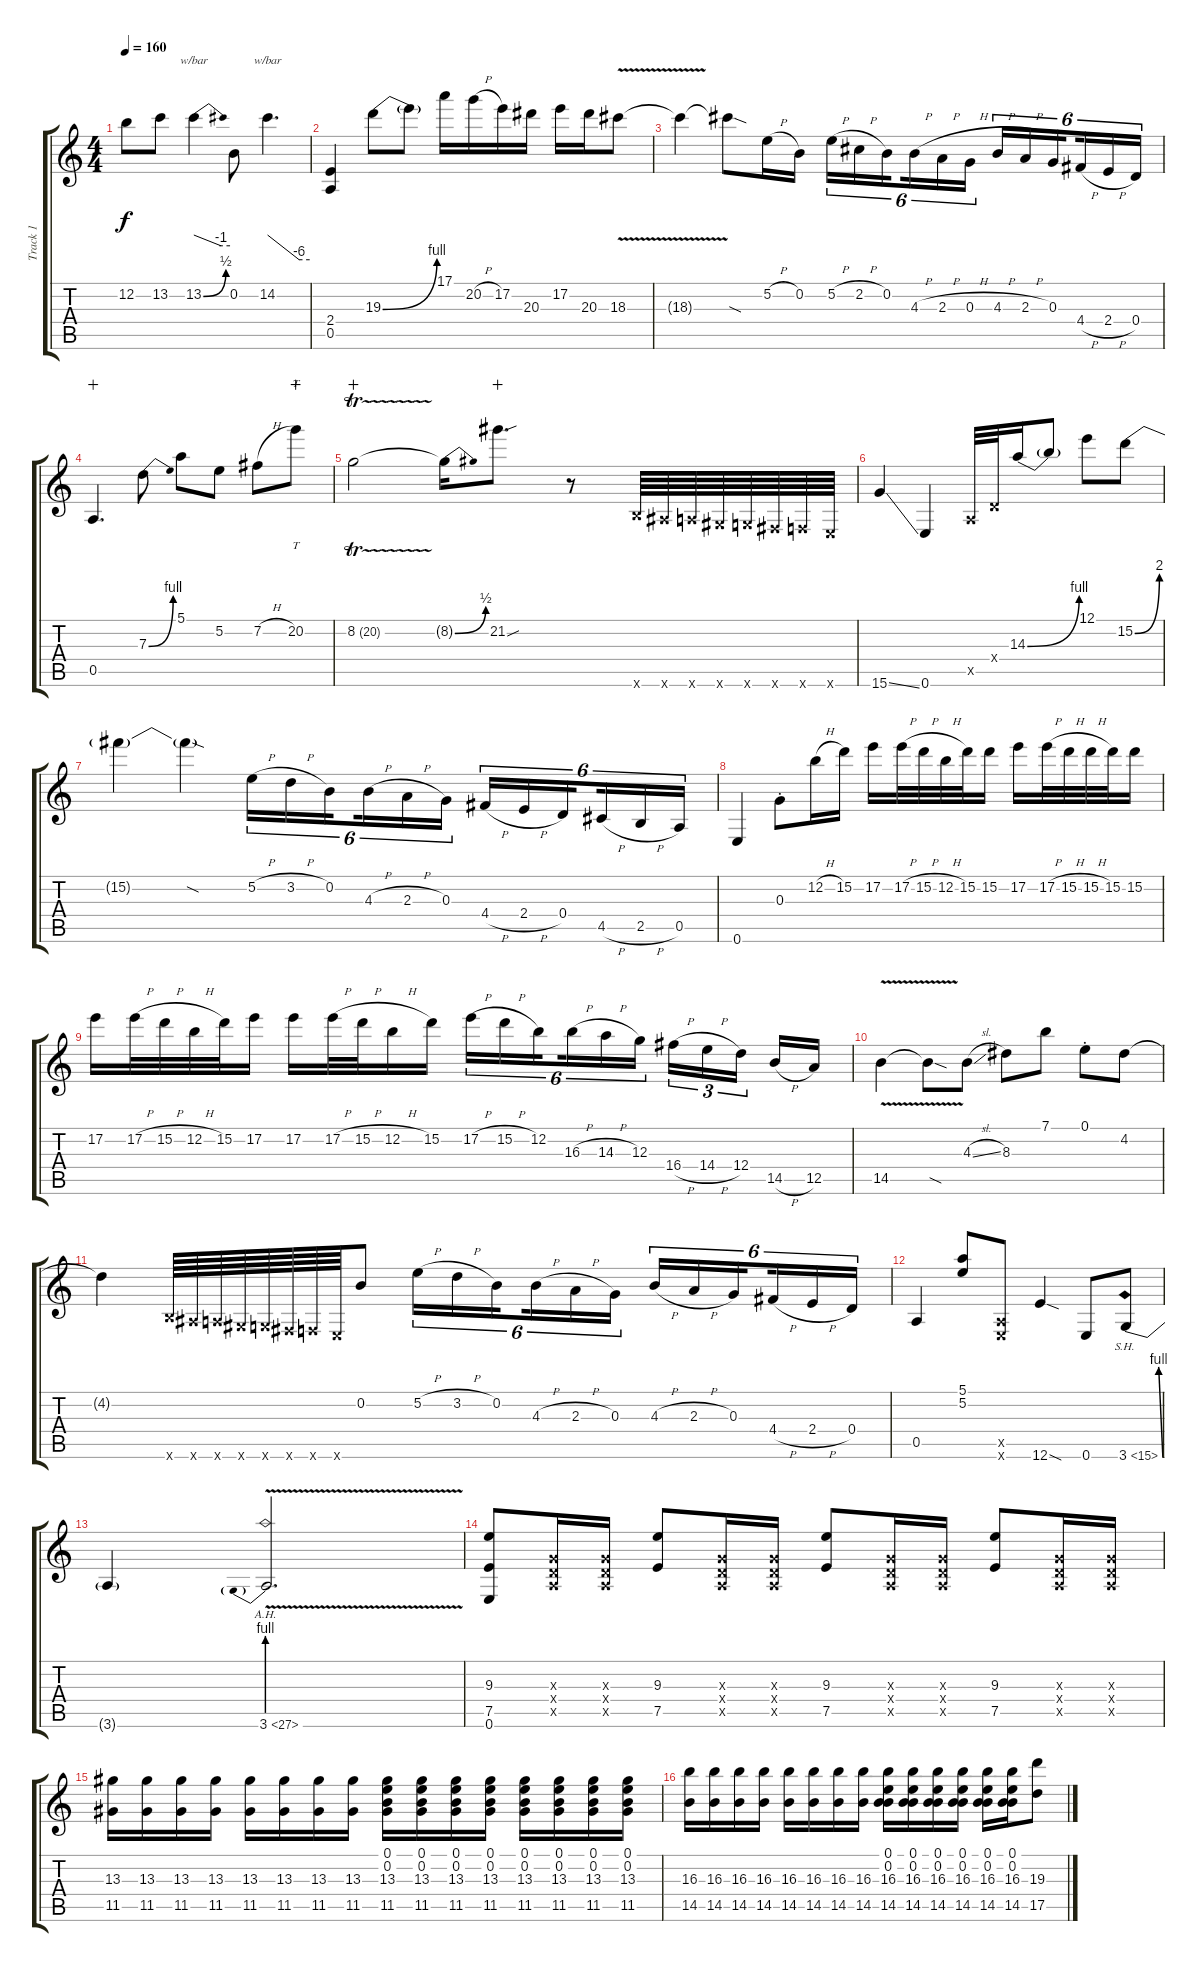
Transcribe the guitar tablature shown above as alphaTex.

\track ("Track 1" "Track 1") {instrument distortionguitar}
\staff {score tabs}
\tuning (E4 B3 G3 D3 A2 E2) {hide}
\ts (4 4)
\tempo 160
\clef g2
\ks c
12.2{t}.8{dy f} 13.2.8 13.2{be (bend 0 0 60 2)}.4{tbe (custom default 0 0 45 -4 60 -4)} 0.2.8 14.2.4{d tbe (custom default 0 0 45 -24 60 -24)} |
(2.4 0.5).4 19.3{be (bend 0 0 60 4)}.8 19.3{t}.8 17.1.16 20.2{h}.16 17.2.16 20.3.16 17.2.16 20.3.16 18.3{v}.8 |
18.3{t}.4 18.3{sod t}.8 5.2{h}.16 0.2.16 5.2{h}.16{tu (6 4)} 2.2{h}.16{tu (6 4)} 0.2.16{tu (6 4) beam splitsecondary} 4.3{h}.16{tu (6 4)} 2.3{h}.16{tu (6 4)} 0.3{h}.16{tu (6 4)} 4.3{h}.16{tu (6 4)} 2.3{h}.16{tu (6 4)} 0.3.16{tu (6 4) beam splitsecondary} 4.4{h}.16{tu (6 4)} 2.4{h}.16{tu (6 4)} 0.4.16{tu (6 4)} |
0.5.4{d wahc} 7.3{be (bend 0 0 60 4)}.8 5.1.8 5.2.8 7.2{h}.8 20.2.8{tt wahc} |
8.2{tr (20 16)}.2{wahc} 8.2{be (bend 0 0 60 2) t}.16 21.2{sou}.8{d wahc} r.8 7.6{x}.64 6.6{x}.64 5.6{x}.64 4.6{x}.64 3.6{x}.64 2.6{x}.64 1.6{x}.64 0.6{x}.64 |
15.6{ss}.4 0.6.4 0.5{x}.32 0.4{x}.32 14.3{be (bend 0 0 60 4)}.16 14.3{t}.8 12.1.8 15.2{be (bend 0 0 60 8)}.8 |
15.2{t}.4 15.2{sod t}.4 5.2{h}.16{tu (6 4)} 3.2{h}.16{tu (6 4)} 0.2.16{tu (6 4) beam splitsecondary} 4.3{h}.16{tu (6 4)} 2.3{h}.16{tu (6 4)} 0.3.16{tu (6 4)} 4.4{h}.16{tu (6 4)} 2.4{h}.16{tu (6 4)} 0.4.16{tu (6 4) beam splitsecondary} 4.5{h}.16{tu (6 4)} 2.5{h}.16{tu (6 4)} 0.5.16{tu (6 4)} |
0.6.4 0.3{st}.8 12.2{h}.16 15.2.16 17.2.16 17.2{h}.32 15.2{h}.32 12.2{h}.32 15.2.32 15.2.16 17.2.16 17.2{h}.32 15.2{h}.32 15.2{h}.32 15.2.32 15.2.16 |
17.2.16 17.2{h}.32 15.2{h}.32 12.2{h}.32 15.2.32 17.2.16 17.2.16 17.2{h}.32 15.2{h}.32 12.2{h}.16 15.2.16 17.2{h}.16{tu (6 4)} 15.2{h}.16{tu (6 4)} 12.2.16{tu (6 4) beam splitsecondary} 16.3{h}.16{tu (6 4)} 14.3{h}.16{tu (6 4)} 12.3.16{tu (6 4)} 16.4{h}.16{tu (3 2)} 14.4{h}.16{tu (3 2)} 12.4.16{tu (3 2) beam splitsecondary} 14.5{h}.16 12.5.16 |
14.5{v}.4 14.5{sod t}.8 4.3{sl}.8 8.3.8 7.1.8 0.1{st}.8 4.2.8 |
4.2{t}.4 7.6{x}.64 6.6{x}.64 5.6{x}.64 4.6{x}.64 3.6{x}.64 2.6{x}.64 1.6{x}.64 0.6{x}.64 0.2.8 5.2{h}.16{tu (6 4)} 3.2{h}.16{tu (6 4)} 0.2.16{tu (6 4) beam splitsecondary} 4.3{h}.16{tu (6 4)} 2.3{h}.16{tu (6 4)} 0.3.16{tu (6 4)} 4.3{h}.16{tu (6 4)} 2.3{h}.16{tu (6 4)} 0.3.16{tu (6 4) beam splitsecondary} 4.4{h}.16{tu (6 4)} 2.4{h}.16{tu (6 4)} 0.4.16{tu (6 4)} |
0.5.4 (5.1 5.2).8 (0.5{x} 0.6{x}).8 12.6{sod}.4 0.6.8 3.6{be (bend 0 0 60 4) sh 12}.8 |
3.6{t}.4 3.6{be (prebend 0 4 60 4) ah 24 v}.2{d} |
(9.3 7.5 0.6).8 (0.3{x} 0.4{x} 0.5{x}).16 (0.3{x} 0.4{x} 0.5{x}).16 (9.3 7.5).8 (0.3{x} 0.4{x} 0.5{x}).16 (0.3{x} 0.4{x} 0.5{x}).16 (9.3 7.5).8 (0.3{x} 0.4{x} 0.5{x}).16 (0.3{x} 0.4{x} 0.5{x}).16 (9.3 7.5).8 (0.3{x} 0.4{x} 0.5{x}).16 (0.3{x} 0.4{x} 0.5{x}).16 |
(13.3 11.5).16 (13.3 11.5).16 (13.3 11.5).16 (13.3 11.5).16 (13.3 11.5).16 (13.3 11.5).16 (13.3 11.5).16 (13.3 11.5).16 (0.1 0.2 13.3 11.5).16 (0.1 0.2 13.3 11.5).16 (0.1 0.2 13.3 11.5).16 (0.1 0.2 13.3 11.5).16 (0.1 0.2 13.3 11.5).16 (0.1 0.2 13.3 11.5).16 (0.1 0.2 13.3 11.5).16 (0.1 0.2 13.3 11.5).16 |
(16.3 14.5).16 (16.3 14.5).16 (16.3 14.5).16 (16.3 14.5).16 (16.3 14.5).16 (16.3 14.5).16 (16.3 14.5).16 (16.3 14.5).16 (0.1 0.2 16.3 14.5).16 (0.1 0.2 16.3 14.5).16 (0.1 0.2 16.3 14.5).16 (0.1 0.2 16.3 14.5).16 (0.1 0.2 16.3 14.5).16 (0.1 0.2 16.3 14.5).16 (19.3 17.5).8
